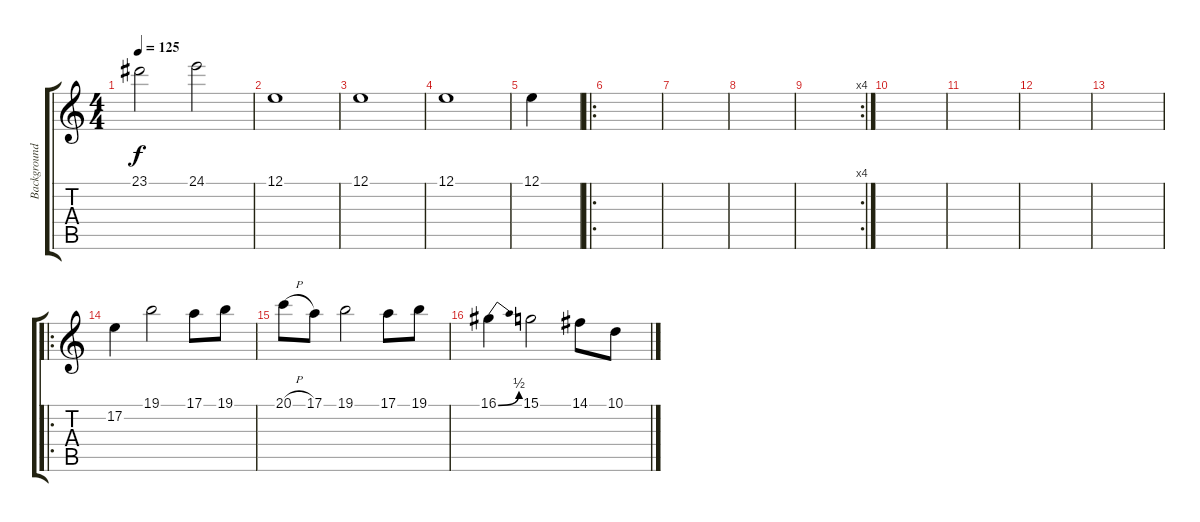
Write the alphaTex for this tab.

\track ("Background Noise" "Background") {instrument accordion}
\staff {score tabs}
\tuning (E4 B3 G3 D3 A2 E2) {hide}
\ts (4 4)
\tempo 125
\clef g2
\ks c
23.1.2{dy f} 24.1.2 |
12.1.1 |
12.1.1 |
12.1.1 |
12.1.4 |
\ro
|
|
|
\rc 4
|
|
|
|
|
\ro
17.2.4 19.1.2 17.1.8 19.1.8 |
20.1{h}.8 17.1.8 19.1.2 17.1.8 19.1.8 |
16.1{be (bend 0 0 60 2)}.4 15.1.2 14.1.8 10.1.8
